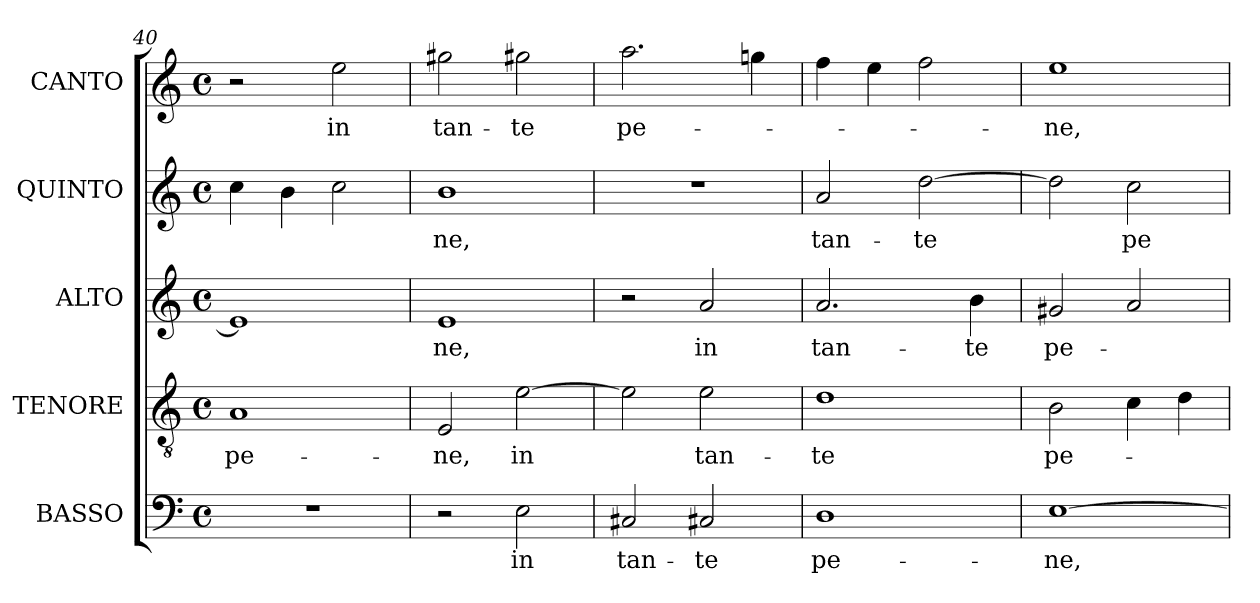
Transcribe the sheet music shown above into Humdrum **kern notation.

**kern	**text	**kern	**text	**kern	**text	**kern	**text	**kern	**text
*part5	*part5	*part4	*part4	*part3	*part3	*part2	*part2	*part1	*part1
*staff5	*staff5	*staff4	*staff4	*staff3	*staff3	*staff2	*staff2	*staff1	*staff1
*I"BASSO	*	*I"TENORE	*	*I"ALTO	*	*I"QUINTO	*	*I"CANTO	*
*I'B	*	*I'T	*	*I'A	*	*	*	*	*
*clefF4	*	*clefGv2	*	*clefG2	*	*clefG2	*	*clefG2	*
*	*	*ITrd7c12	*	*	*	*	*	*	*
*k[]	*	*k[]	*	*k[]	*	*k[]	*	*k[]	*
*C:	*	*C:	*	*C:	*	*C:	*	*C:	*
*M4/4	*	*M4/4	*	*M4/4	*	*M4/4	*	*M4/4	*
*met(c)	*	*met(c)	*	*met(c)	*	*met(c)	*	*met(c)	*
=40	=40	=40	=40	=40	=40	=40	=40	=40	=40
!	!	!	!LO:LY:b:color=#000000	!	!	!	!	!	!
1r	.	1AAi	pe-	1ei]	.	4cci\	.	2r	.
.	.	.	.	.	.	4bi\	.	.	.
!	!	!	!	!	!	!	!	!	!LO:LY:b:color=#000000
.	.	.	.	.	.	2cci\	.	2eei\	in
=41	=41	=41	=41	=41	=41	=41	=41	=41	=41
!	!	!	!LO:LY:b:color=#000000	!	!	!	!	!	!
!	!	!	!	!	!LO:LY:b:color=#000000	!	!	!	!
!	!	!	!	!	!	!	!LO:LY:b:color=#000000	!	!
!	!	!	!	!	!	!	!	!	!LO:LY:b:color=#000000
2r	.	2EEi/	-ne,	1ei	-ne,	1bi	-ne,	2gg#Xi\	tan-
!	!LO:LY:b:color=#000000	!	!	!	!	!	!	!	!
!	!	!	!LO:LY:b:color=#000000	!	!	!	!	!	!
!	!	!	!	!	!	!	!	!	!LO:LY:b:color=#000000
2Ei\	in	[>2Ei\	in	.	.	.	.	2gg#Xi\	-te
=42	=42	=42	=42	=42	=42	=42	=42	=42	=42
!	!LO:LY:b:color=#000000	!	!	!	!	!	!	!	!
!	!	!	!	!	!	!	!	!	!LO:LY:b:color=#000000
2C#Xi/	tan-	2Ei\]	.	2r	.	1r	.	2.aai\	pe-
!	!LO:LY:b:color=#000000	!	!	!	!	!	!	!	!
!	!	!	!LO:LY:b:color=#000000	!	!	!	!	!	!
!	!	!	!	!	!LO:LY:b:color=#000000	!	!	!	!
2C#Xi/	-te	2Ei\	tan-	2ai/	in	.	.	.	.
.	.	.	.	.	.	.	.	4ggni\	.
=43	=43	=43	=43	=43	=43	=43	=43	=43	=43
!	!LO:LY:b:color=#000000	!	!	!	!	!	!	!	!
!	!	!	!LO:LY:b:color=#000000	!	!	!	!	!	!
!	!	!	!	!	!LO:LY:b:color=#000000	!	!	!	!
!	!	!	!	!	!	!	!LO:LY:b:color=#000000	!	!
1Di	pe-	1Di	-te	2.ai/	tan-	2ai/	tan-	4ffi\	.
.	.	.	.	.	.	.	.	4eei\	.
!	!	!	!	!	!	!	!LO:LY:b:color=#000000	!	!
.	.	.	.	.	.	[>2ddi\	-te	2ffi\	.
!	!	!	!	!	!LO:LY:b:color=#000000	!	!	!	!
.	.	.	.	4bi\	-te	.	.	.	.
=44	=44	=44	=44	=44	=44	=44	=44	=44	=44
!	!LO:LY:b:color=#000000	!	!	!	!	!	!	!	!
!	!	!	!LO:LY:b:color=#000000	!	!	!	!	!	!
!	!	!	!	!	!LO:LY:b:color=#000000	!	!	!	!
!	!	!	!	!	!	!	!	!	!LO:LY:b:color=#000000
[>1Ei	-ne,	2BBi\	pe-	2g#Xi/	pe-	2ddi\]	.	1eei	-ne,
!	!	!	!	!	!	!	!LO:LY:b:color=#000000	!	!
.	.	4Ci\	.	2ai/	.	2cci\	pe-	.	.
.	.	4Di\	.	.	.	.	.	.	.
=	=	=	=	=	=	=	=	=	=
*-	*-	*-	*-	*-	*-	*-	*-	*-	*-
